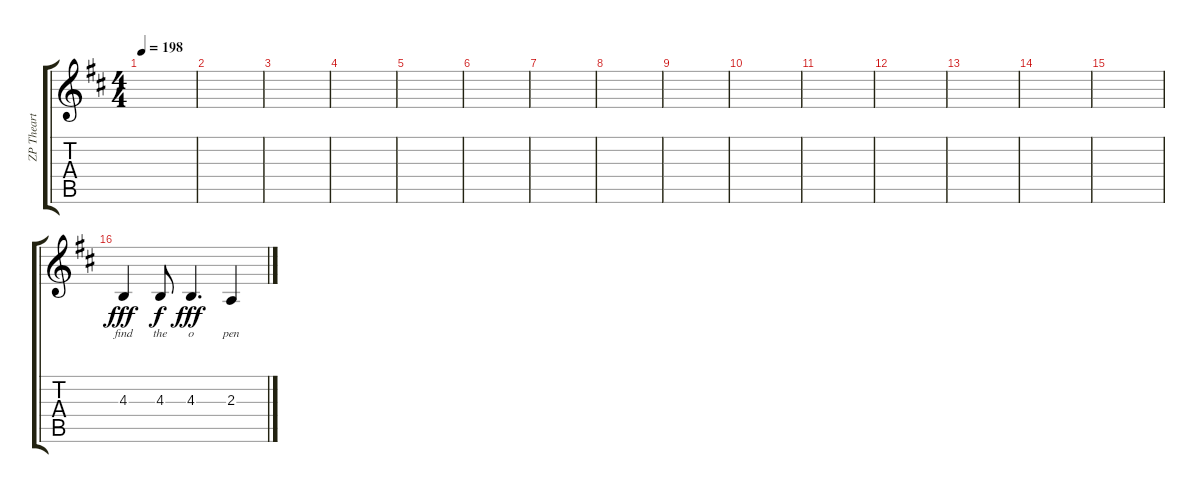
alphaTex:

\track ("ZP Theart" "ZP Theart") {instrument lead2sawtooth}
\staff {score tabs}
\tuning (E4 B3 G3 D3 A2 E2) {hide}
\ts (4 4)
\tempo 198
\clef g2
\ks bminor
|
|
|
|
|
|
|
|
|
|
|
|
|
|
|
4.3.4{lyrics (0 "find") lyrics (1 "") lyrics (2 "") lyrics (3 "") lyrics (4 "") dy fff} 4.3.8{lyrics (0 "the") lyrics (1 "") lyrics (2 "") lyrics (3 "") lyrics (4 "") dy f} 4.3.4{d lyrics (0 "o") lyrics (1 "") lyrics (2 "") lyrics (3 "") lyrics (4 "") dy fff} 2.3.4{lyrics (0 "pen") lyrics (1 "") lyrics (2 "") lyrics (3 "") lyrics (4 "")}
